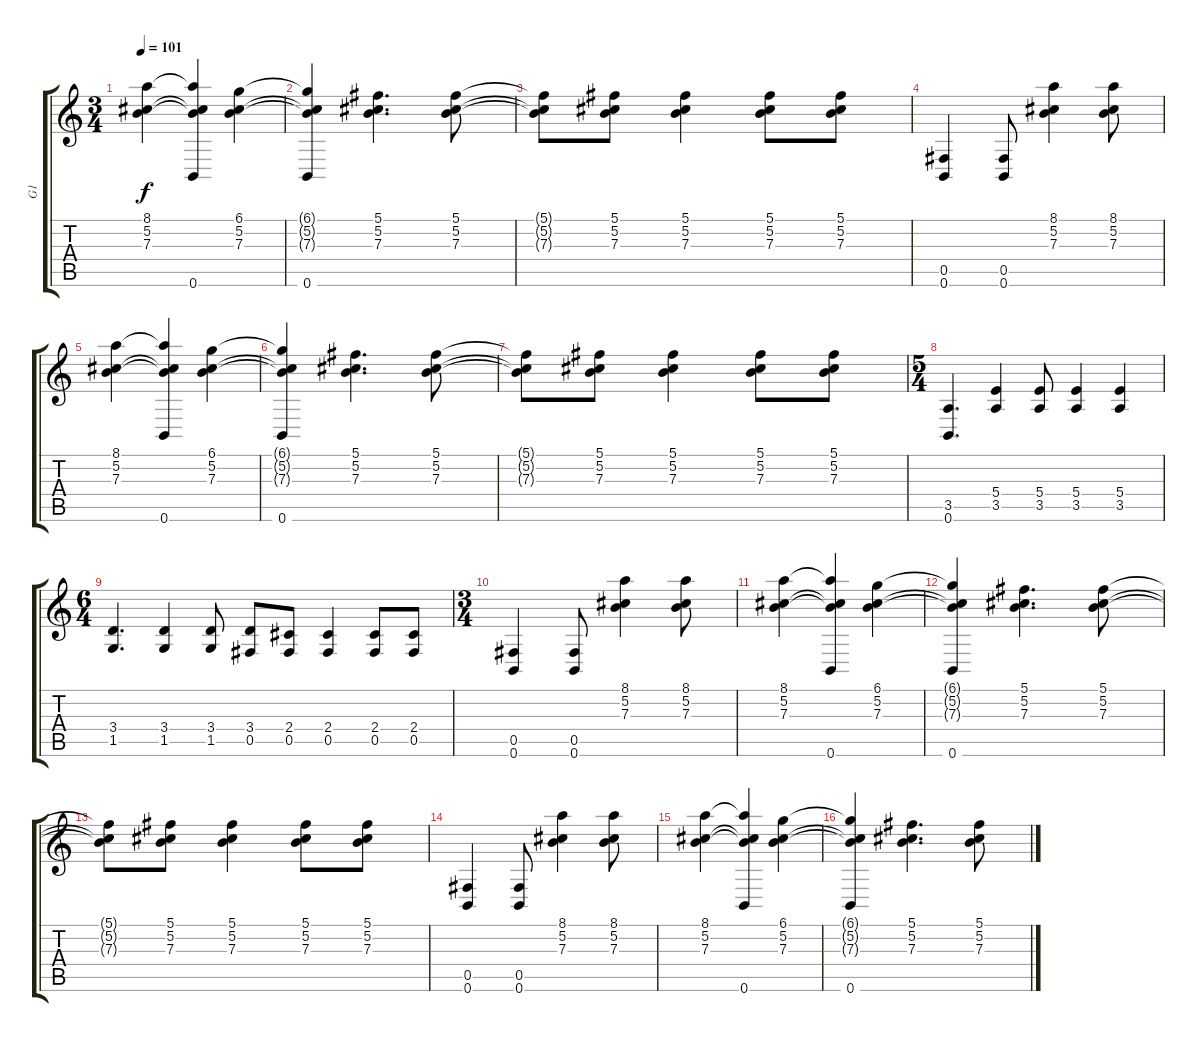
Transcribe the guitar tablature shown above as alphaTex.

\track ("G1" "G1") {instrument distortionguitar}
\staff {score tabs}
\tuning (Db4 Ab3 E3 B2 Gb2 B1) {hide}
\ts (3 4)
\tempo 101
\clef g2
\ks c
(8.1 5.2 7.3).4{dy f} (8.1{t} 5.2{t} 7.3{t} 0.6).4 (6.1 5.2 7.3).4 |
(6.1{t} 5.2{t} 7.3{t} 0.6).4 (5.1 5.2 7.3).4{d} (5.1 5.2 7.3).8 |
(5.1{t} 5.2{t} 7.3{t}).8 (5.1 5.2 7.3).8 (5.1 5.2 7.3).4 (5.1 5.2 7.3).8 (5.1 5.2 7.3).8 |
(0.5 0.6).4 (0.5 0.6).8 (8.1 5.2 7.3).4 (8.1 5.2 7.3).8 |
(8.1 5.2 7.3).4 (8.1{t} 5.2{t} 7.3{t} 0.6).4 (6.1 5.2 7.3).4 |
(6.1{t} 5.2{t} 7.3{t} 0.6).4 (5.1 5.2 7.3).4{d} (5.1 5.2 7.3).8 |
(5.1{t} 5.2{t} 7.3{t}).8 (5.1 5.2 7.3).8 (5.1 5.2 7.3).4 (5.1 5.2 7.3).8 (5.1 5.2 7.3).8 |
\ts (5 4)
(3.5 0.6).4{d} (5.4 3.5).4 (5.4 3.5).8 (5.4 3.5).4 (5.4 3.5).4 |
\ts (6 4)
(3.4 1.5).4{d} (3.4 1.5).4 (3.4 1.5).8 (3.4 0.5).8 (2.4 0.5).8 (2.4 0.5).4 (2.4 0.5).8 (2.4 0.5).8 |
\ts (3 4)
(0.5 0.6).4 (0.5 0.6).8 (8.1 5.2 7.3).4 (8.1 5.2 7.3).8 |
(8.1 5.2 7.3).4 (8.1{t} 5.2{t} 7.3{t} 0.6).4 (6.1 5.2 7.3).4 |
(6.1{t} 5.2{t} 7.3{t} 0.6).4 (5.1 5.2 7.3).4{d} (5.1 5.2 7.3).8 |
(5.1{t} 5.2{t} 7.3{t}).8 (5.1 5.2 7.3).8 (5.1 5.2 7.3).4 (5.1 5.2 7.3).8 (5.1 5.2 7.3).8 |
(0.5 0.6).4 (0.5 0.6).8 (8.1 5.2 7.3).4 (8.1 5.2 7.3).8 |
(8.1 5.2 7.3).4 (8.1{t} 5.2{t} 7.3{t} 0.6).4 (6.1 5.2 7.3).4 |
(6.1{t} 5.2{t} 7.3{t} 0.6).4 (5.1 5.2 7.3).4{d} (5.1 5.2 7.3).8
